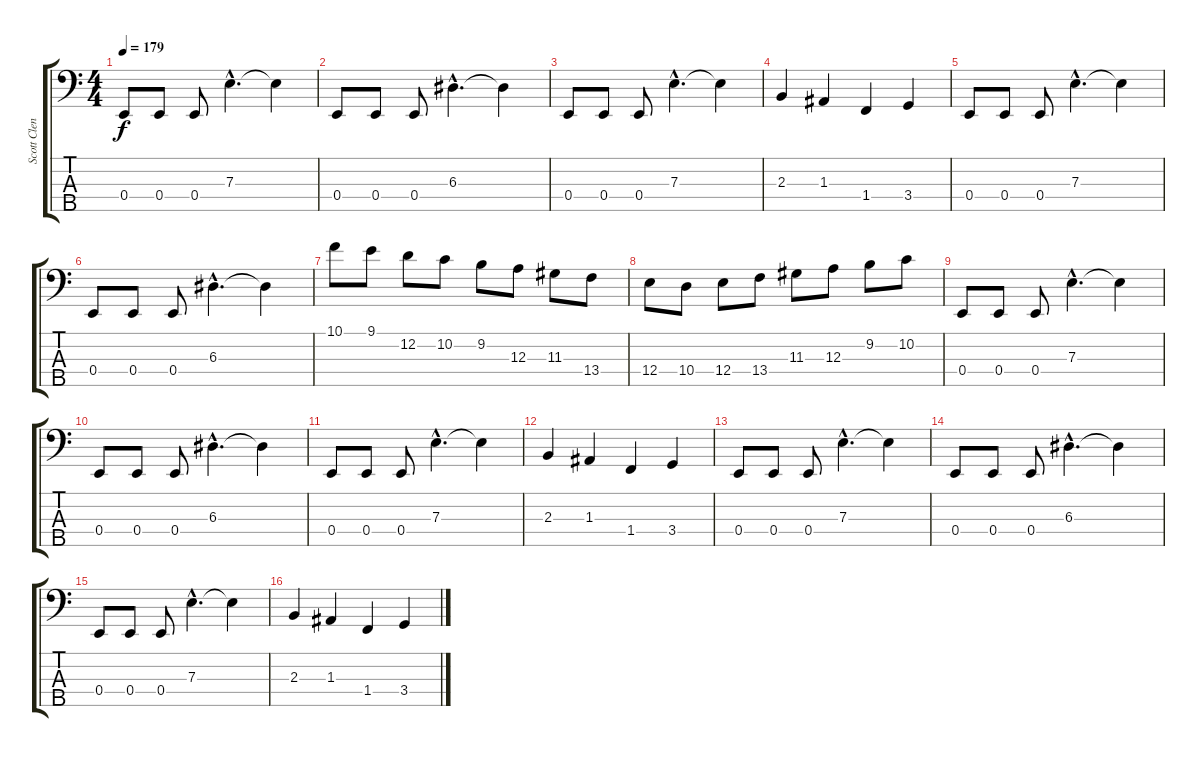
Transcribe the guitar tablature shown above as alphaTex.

\track ("Scott Clendenin" "Scott Clen") {instrument electricbassfinger}
\staff {score tabs}
\tuning (G2 D2 A1 E1 B0) {hide}
\ts (4 4)
\tempo 179
\clef f4
\ks c
0.4.8{dy f} 0.4.8 0.4.8 7.3{hac}.4{d} 7.3{t}.4 |
0.4.8 0.4.8 0.4.8 6.3{hac}.4{d} 6.3{t}.4 |
0.4.8 0.4.8 0.4.8 7.3{hac}.4{d} 7.3{t}.4 |
2.3.4 1.3.4 1.4.4 3.4.4 |
0.4.8 0.4.8 0.4.8 7.3{hac}.4{d} 7.3{t}.4 |
0.4.8 0.4.8 0.4.8 6.3{hac}.4{d} 6.3{t}.4 |
10.1.8 9.1.8 12.2.8 10.2.8 9.2.8 12.3.8 11.3.8 13.4.8 |
12.4.8 10.4.8 12.4.8 13.4.8 11.3.8 12.3.8 9.2.8 10.2.8 |
0.4.8 0.4.8 0.4.8 7.3{hac}.4{d} 7.3{t}.4 |
0.4.8 0.4.8 0.4.8 6.3{hac}.4{d} 6.3{t}.4 |
0.4.8 0.4.8 0.4.8 7.3{hac}.4{d} 7.3{t}.4 |
2.3.4 1.3.4 1.4.4 3.4.4 |
0.4.8 0.4.8 0.4.8 7.3{hac}.4{d} 7.3{t}.4 |
0.4.8 0.4.8 0.4.8 6.3{hac}.4{d} 6.3{t}.4 |
0.4.8 0.4.8 0.4.8 7.3{hac}.4{d} 7.3{t}.4 |
2.3.4 1.3.4 1.4.4 3.4.4
